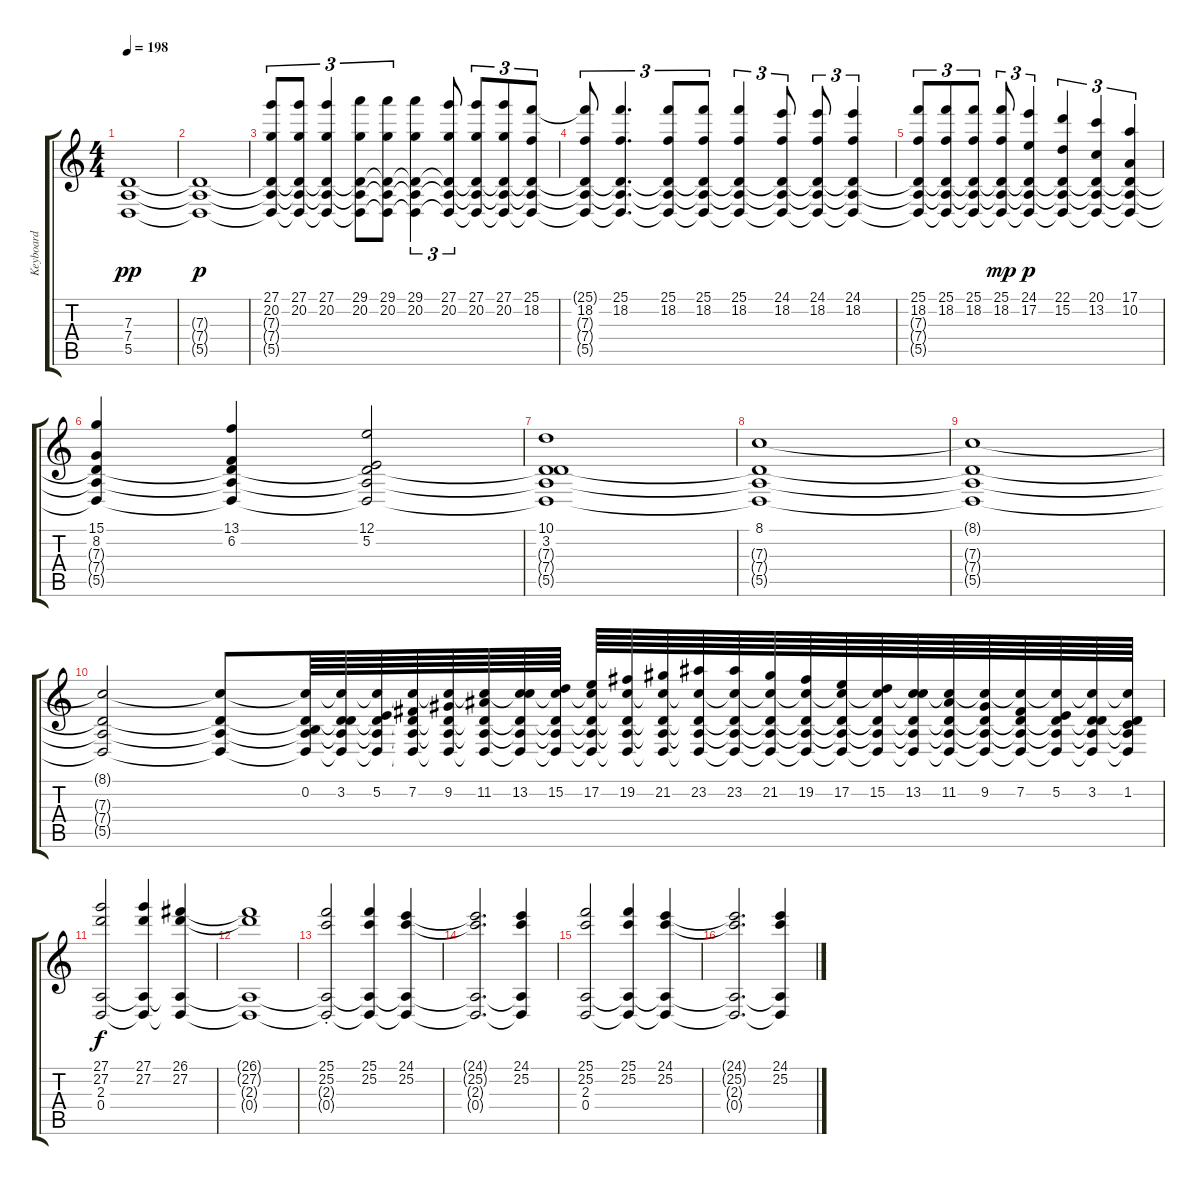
\track ("Keyboard" "Keyboard") {instrument rockorgan}
\staff {score tabs}
\tuning (E4 B3 G3 D3 A2 E2) {hide}
\ts (4 4)
\tempo 198
\clef g2
\ks c
(7.3 7.4 5.5).1{dy pp} |
(7.3{t} 7.4{t} 5.5{t}).1{dy p} |
(27.1 20.2 7.3{t} 7.4{t} 5.5{t}).8{tu (3 2)} (27.1 20.2 7.3{t} 7.4{t} 5.5{t}).8{tu (3 2)} (27.1 20.2 7.3{t} 7.4{t} 5.5{t}).4{tu (3 2)} (29.1 20.2 7.3{t} 7.4{t} 5.5{t}).8{tu (3 2)} (29.1 20.2 7.3{t} 7.4{t} 5.5{t}).8{tu (3 2)} (29.1 20.2 7.3{t} 7.4{t} 5.5{t}).4{tu (3 2)} (27.1 20.2 7.3{t} 7.4{t} 5.5{t}).8{tu (3 2)} (27.1 20.2 7.3{t} 7.4{t} 5.5{t}).8{tu (3 2)} (27.1 20.2 7.3{t} 7.4{t} 5.5{t}).8{tu (3 2)} (25.1 18.2 7.3{t} 7.4{t} 5.5{t}).8{tu (3 2)} |
(25.1{t} 18.2 7.3{t} 7.4{t} 5.5{t}).8{tu (3 2)} (25.1 18.2 7.3{t} 7.4{t} 5.5{t}).4{d tu (3 2)} (25.1 18.2 7.3{t} 7.4{t} 5.5{t}).8{tu (3 2)} (25.1 18.2 7.3{t} 7.4{t} 5.5{t}).8{tu (3 2)} (25.1 18.2 7.3{t} 7.4{t} 5.5{t}).4{tu (3 2)} (24.1 18.2 7.3{t} 7.4{t} 5.5{t}).8{tu (3 2)} (24.1 18.2 7.3{t} 7.4{t} 5.5{t}).8{tu (3 2)} (24.1 18.2 7.3{t} 7.4{t} 5.5{t}).4{tu (3 2)} |
(25.1 18.2 7.3{t} 7.4{t} 5.5{t}).8{tu (3 2)} (25.1 18.2 7.3{t} 7.4{t} 5.5{t}).8{tu (3 2)} (25.1 18.2 7.3{t} 7.4{t} 5.5{t}).8{tu (3 2)} (25.1 18.2 7.3{t} 7.4{t} 5.5{t}).8{tu (3 2) dy mp} (24.1 17.2 7.3{t} 7.4{t} 5.5{t}).4{tu (3 2) dy p} (22.1 15.2 7.3{t} 7.4{t} 5.5{t}).4{tu (3 2)} (20.1 13.2 7.3{t} 7.4{t} 5.5{t}).4{tu (3 2)} (17.1 10.2 7.3{t} 7.4{t} 5.5{t}).4{tu (3 2)} |
(15.1 8.2 7.3{t} 7.4{t} 5.5{t}).4 (13.1 6.2 7.3{t} 7.4{t} 5.5{t}).4 (12.1 5.2 7.3{t} 7.4{t} 5.5{t}).2 |
(10.1 3.2 7.3{t} 7.4{t} 5.5{t}).1 |
(8.1 7.3{t} 7.4{t} 5.5{t}).1 |
(8.1{t} 7.3{t} 7.4{t} 5.5{t}).1 |
(8.1{t} 7.3{t} 7.4{t} 5.5{t}).2 (8.1{t} 7.3{t} 7.4{t} 5.5{t}).8 (8.1{t} 0.2 7.3{t} 7.4{t} 5.5{t}).64 (8.1{t} 3.2 7.3{t} 7.4{t} 5.5{t}).64 (8.1{t} 5.2 7.3{t} 7.4{t} 5.5{t}).64 (8.1{t} 7.2 7.3{t} 7.4{t} 5.5{t}).64 (8.1{t} 9.2 7.3{t} 7.4{t} 5.5{t}).64 (8.1{t} 11.2 7.3{t} 7.4{t} 5.5{t}).64 (8.1{t} 13.2 7.3{t} 7.4{t} 5.5{t}).64 (8.1{t} 15.2 7.3{t} 7.4{t} 5.5{t}).64 (8.1{t} 17.2 7.3{t} 7.4{t} 5.5{t}).64 (8.1{t} 19.2 7.3{t} 7.4{t} 5.5{t}).64 (8.1{t} 21.2 7.3{t} 7.4{t} 5.5{t}).64 (8.1{t} 23.2 7.3{t} 7.4{t} 5.5{t}).64 (8.1{t} 23.2 7.3{t} 7.4{t} 5.5{t}).64 (8.1{t} 21.2 7.3{t} 7.4{t} 5.5{t}).64 (8.1{t} 19.2 7.3{t} 7.4{t} 5.5{t}).64 (8.1{t} 17.2 7.3{t} 7.4{t} 5.5{t}).64 (8.1{t} 15.2 7.3{t} 7.4{t} 5.5{t}).64 (8.1{t} 13.2 7.3{t} 7.4{t} 5.5{t}).64 (8.1{t} 11.2 7.3{t} 7.4{t} 5.5{t}).64 (8.1{t} 9.2 7.3{t} 7.4{t} 5.5{t}).64 (8.1{t} 7.2 7.3{t} 7.4{t} 5.5{t}).64 (8.1{t} 5.2 7.3{t} 7.4{t} 5.5{t}).64 (8.1{t} 3.2 7.3{t} 7.4{t} 5.5{t}).64 (8.1{t} 1.2 7.3{t} 7.4{t} 5.5{t}).64 |
(27.1 27.2 2.3 0.4).2{dy f} (27.1 27.2 2.3{t} 0.4{t}).4 (26.1 27.2 2.3{t} 0.4{t}).4 |
(26.1{t} 27.2{t} 2.3{t} 0.4{t}).1 |
(25.1{st} 25.2{st} 2.3{t} 0.4{t}).2 (25.1 25.2 2.3{t} 0.4{t}).4 (24.1 25.2 2.3{t} 0.4{t}).4 |
(24.1{t} 25.2{t} 2.3{t} 0.4{t}).2{d} (24.1 25.2 2.3{t} 0.4{t}).4 |
(25.1 25.2 2.3 0.4).2 (25.1 25.2 2.3{t} 0.4{t}).4 (24.1 25.2 2.3{t} 0.4{t}).4 |
(24.1{t} 25.2{t} 2.3{t} 0.4{t}).2{d} (24.1 25.2 2.3{t} 0.4{t}).4
